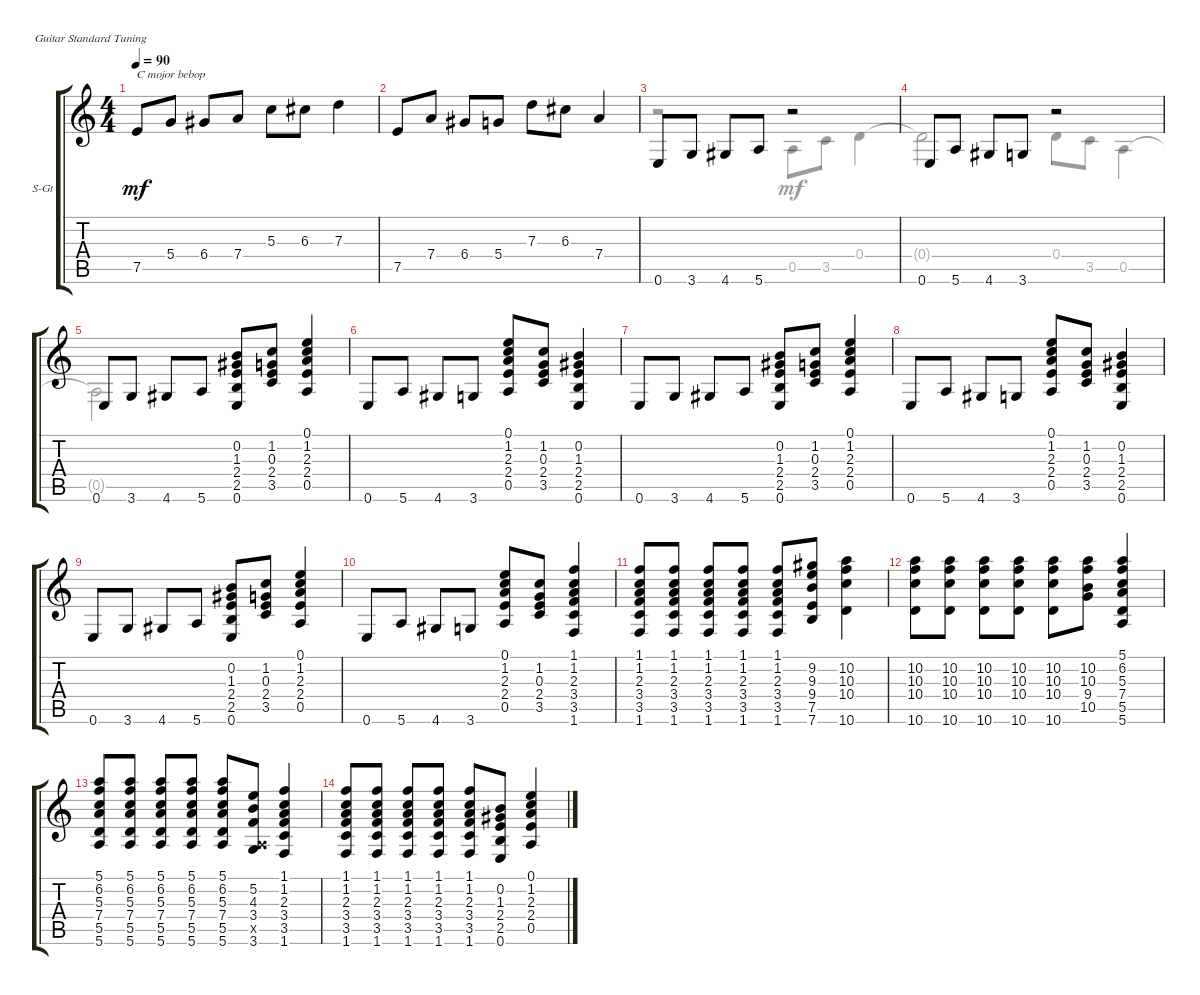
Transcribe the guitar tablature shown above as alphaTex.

\defaultSystemsLayout 4
\bracketExtendMode groupsimilarinstruments
\firstSystemTrackNameOrientation horizontal
\otherSystemsTrackNameOrientation horizontal
\track ("Steel Guitar" "S-Gt") {instrument acousticguitarsteel}
\staff {score tabs}
\tuning (E4 B3 G3 D3 A2 E2)
\voice
\ts (4 4)
\tempo 90
\clef g2
\ks c
7.5.8{txt "C mojor bebop" dy mf instrument acousticguitarsteel} 5.4.8 6.4.8 7.4.8 5.3.8 6.3.8 7.3.4 |
7.5.8 7.4.8 6.4.8 5.4.8 7.3.8 6.3.8 7.4.4 |
0.6.8 3.6.8 4.6.8 5.6.8 r.2 |
0.6.8 5.6.8 4.6.8 3.6.8 r.2 |
0.6.8 3.6.8 4.6.8 5.6.8 (2.5 0.6 2.4 1.3 0.2).8 (3.5 2.4 0.3 1.2).8 (2.4 0.5 2.3 1.2 0.1).4 |
0.6.8 5.6.8 4.6.8 3.6.8 (2.4 0.5 2.3 1.2 0.1).8 (3.5 2.4 0.3 1.2).8 (2.5 0.6 2.4 1.3 0.2).4 |
0.6.8 3.6.8 4.6.8 5.6.8 (2.5 0.6 2.4 1.3 0.2).8 (3.5 2.4 0.3 1.2).8 (2.4 0.5 2.3 1.2 0.1).4 |
0.6.8 5.6.8 4.6.8 3.6.8 (2.4 0.5 2.3 1.2 0.1).8 (3.5 2.4 0.3 1.2).8 (2.5 0.6 2.4 1.3 0.2).4 |
0.6.8 3.6.8 4.6.8 5.6.8 (2.5 0.6 2.4 1.3 0.2).8 (3.5 2.4 0.3 1.2).8 (2.4 0.5 2.3 1.2 0.1).4 |
0.6.8 5.6.8 4.6.8 3.6.8 (2.4 0.5 2.3 1.2 0.1).8 (3.5 2.4 0.3 1.2).8 (3.5 1.6 3.4 2.3 1.2 1.1).4 |
(3.5 1.6 3.4 2.3 1.2 1.1).8 (3.5 1.6 3.4 2.3 1.2 1.1).8 (3.5 1.6 3.4 2.3 1.2 1.1).8 (3.5 1.6 3.4 2.3 1.2 1.1).8 (3.5 1.6 3.4 2.3 1.2 1.1).8 (7.6 7.5 9.4 9.3 9.2).8 (10.6 10.4 10.3 10.2).4 |
(10.6 10.4 10.3 10.2).8 (10.6 10.4 10.3 10.2).8 (10.6 10.4 10.3 10.2).8 (10.6 10.4 10.3 10.2).8 (10.6 10.4 10.3 10.2).8 (10.5 9.4 10.3 10.2).8 (5.6 5.5 7.4 5.3 6.2 5.1).4 |
(5.6 5.5 7.4 5.3 6.2 5.1).8 (5.6 5.5 7.4 5.3 6.2 5.1).8 (5.6 5.5 7.4 5.3 6.2 5.1).8 (5.6 5.5 7.4 5.3 6.2 5.1).8 (5.6 5.5 7.4 5.3 6.2 5.1).8 (3.6 0.5{x} 3.4 4.3 5.2).8 (3.5 1.6 3.4 2.3 1.2 1.1).4 |
(3.5 1.6 3.4 2.3 1.2 1.1).8 (3.5 1.6 3.4 2.3 1.2 1.1).8 (3.5 1.6 3.4 2.3 1.2 1.1).8 (3.5 1.6 3.4 2.3 1.2 1.1).8 (3.5 1.6 3.4 2.3 1.2 1.1).8 (2.5 0.6 2.4 1.3 0.2).8 (2.4 0.5 2.3 1.2 0.1).4
\voice
\clef g2
\ottava regular
\simile none
\ks c
|
|
r.2 0.5.8 3.5.8 0.4.4 |
0.4{t}.2 0.4.8 3.5.8 0.5.4 |
0.5{t}.2 |
|
|
|
|
|
|
|
|
